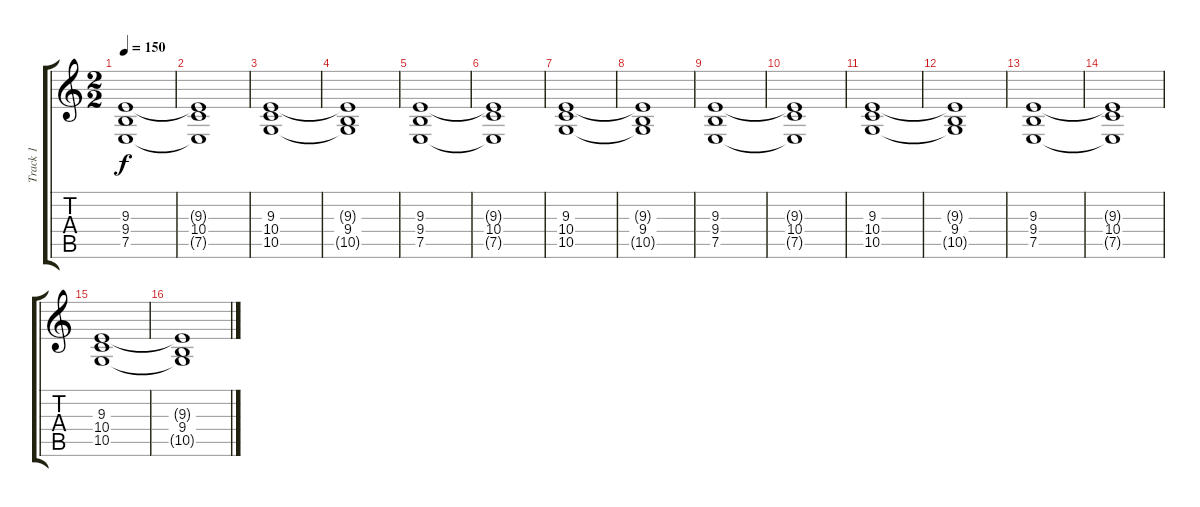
\track ("Track 1" "Track 1") {instrument rockorgan}
\staff {score tabs}
\tuning (E4 B3 G3 D3 A2 E2) {hide}
\ts (2 2)
\tempo 150
\clef g2
\ks c
(9.3 9.4 7.5).1{dy f} |
(9.3{t} 10.4 7.5{t}).1 |
(9.3 10.4 10.5).1 |
(9.3{t} 9.4 10.5{t}).1 |
(9.3 9.4 7.5).1 |
(9.3{t} 10.4 7.5{t}).1 |
(9.3 10.4 10.5).1 |
(9.3{t} 9.4 10.5{t}).1 |
(9.3 9.4 7.5).1 |
(9.3{t} 10.4 7.5{t}).1 |
(9.3 10.4 10.5).1 |
(9.3{t} 9.4 10.5{t}).1 |
(9.3 9.4 7.5).1 |
(9.3{t} 10.4 7.5{t}).1 |
(9.3 10.4 10.5).1 |
(9.3{t} 9.4 10.5{t}).1
